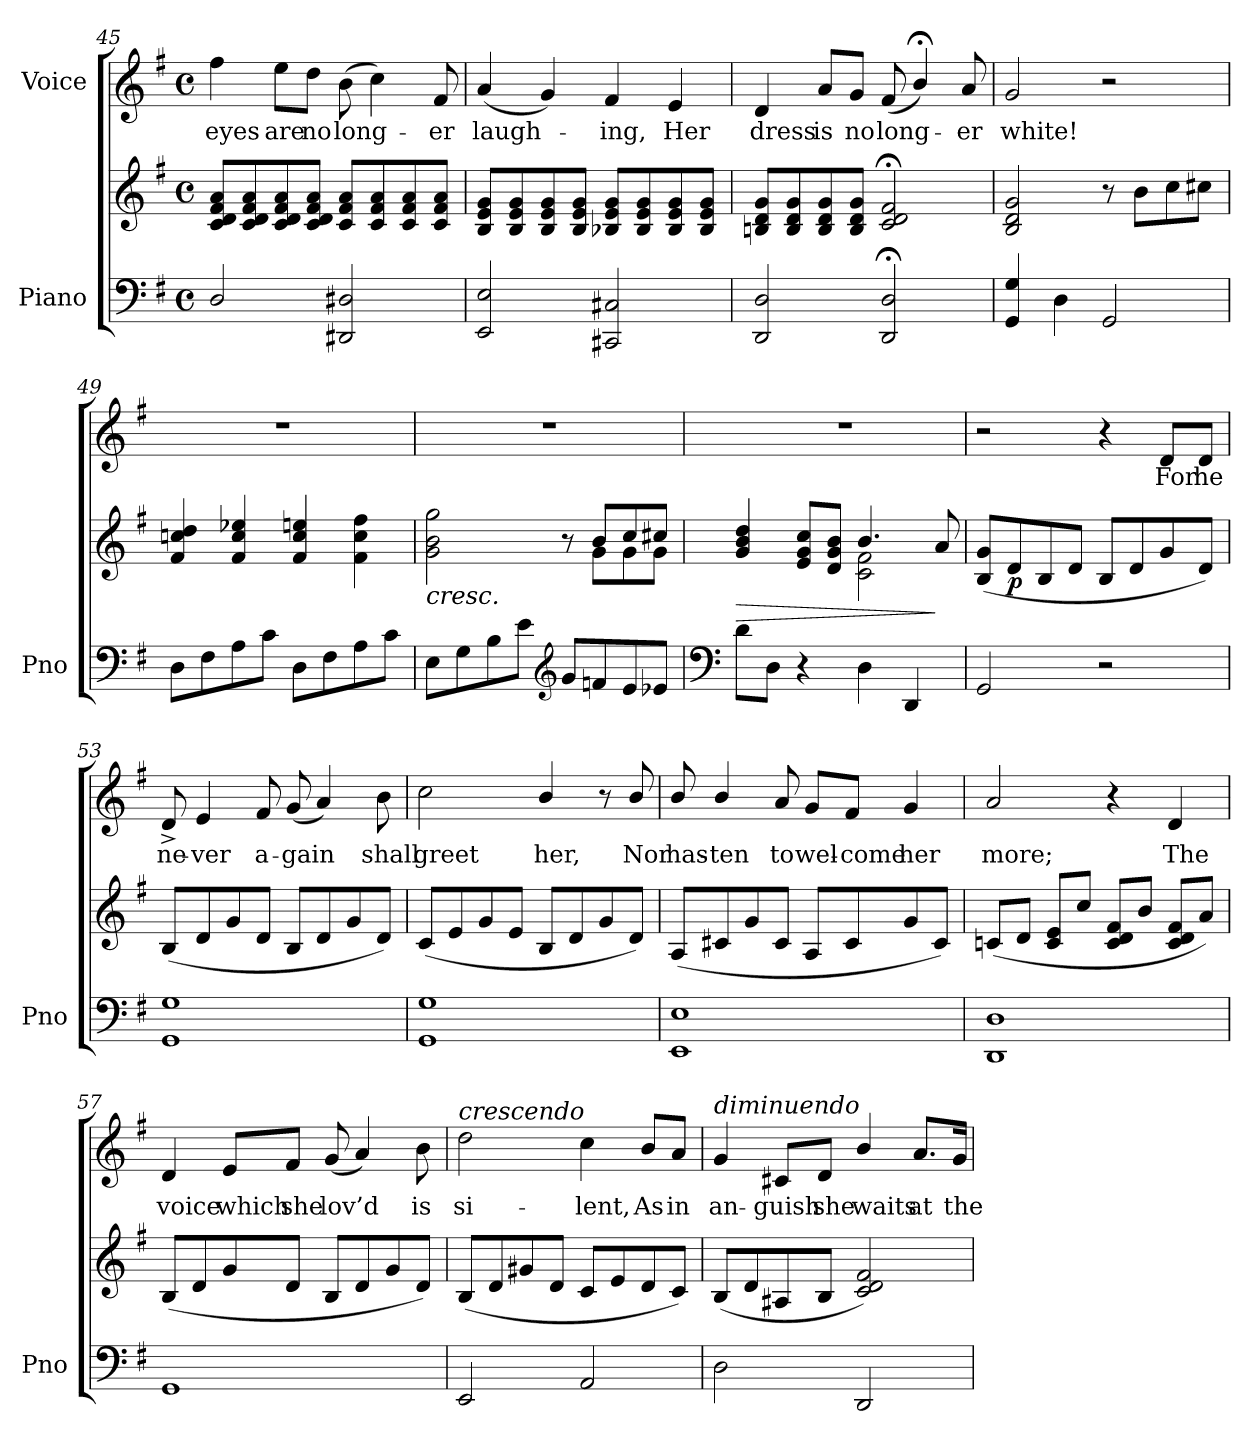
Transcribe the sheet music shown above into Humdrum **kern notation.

**kern	**kern	**dynam	**kern	**text
*part2	*part2	*part2	*part1	*part1
*staff3	*staff2	*staff2/3	*staff1	*staff1
*I"Piano	*	*	*I"Voice	*
*I'Pno	*	*	*	*
*clefF4	*clefG2	*	*clefG2	*
*k[f#]	*k[f#]	*	*k[f#]	*
*M4/4	*M4/4	*	*M4/4	*
*met(c)	*met(c)	*	*met(c)	*
=45	=45	=45	=45	=45
!	!	!	!	!LO:LY:b
2D/	8c/ 8d/ 8f#/ 8a/L	.	4ff#\	eyes
.	8c/ 8d/ 8f#/ 8a/	.	.	.
!	!	!	!	!LO:LY:b
.	8c/ 8d/ 8f#/ 8a/	.	8ee\L	are
!	!	!	!	!LO:LY:b
.	8c/ 8d/ 8f#/ 8a/J	.	8dd\J	no
!	!	!	!	!LO:LY:b
2DD#X/ 2D#X/	8c/ 8f#/ 8a/L	.	(8b\	long-
.	8c/ 8f#/ 8a/	.	4cc\)	.
.	8c/ 8f#/ 8a/	.	.	.
!	!	!	!	!LO:LY:b
.	8c/ 8f#/ 8a/J	.	8f#/	-er
=46	=46	=46	=46	=46
!	!	!	!	!LO:LY:b
2EE/ 2E/	8B/ 8e/ 8g/L	.	(4a/	laugh-
.	8B/ 8e/ 8g/	.	.	.
.	8B/ 8e/ 8g/	.	4g/)	.
.	8B/ 8e/ 8g/J	.	.	.
!	!	!	!	!LO:LY:b
2CC#X/ 2C#X/	8B-X/ 8e/ 8g/L	.	4f#/	-ing,
.	8B-/ 8e/ 8g/	.	.	.
!	!	!	!	!LO:LY:b
.	8B-/ 8e/ 8g/	.	4e/	Her
.	8B-/ 8e/ 8g/J	.	.	.
=47	=47	=47	=47	=47
!	!	!	!	!LO:LY:b
2DD/ 2D/	8Bn/ 8d/ 8g/L	.	4d/	dress
.	8B/ 8d/ 8g/	.	.	.
!	!	!	!	!LO:LY:b
.	8B/ 8d/ 8g/	.	8a/L	is
!	!	!	!	!LO:LY:b
.	8B/ 8d/ 8g/J	.	8g/J	no
!	!	!	!	!LO:LY:b
2DD/;< 2D/;<	2c/;< 2d/;< 2f#/;<	.	(8f#/	long-
.	.	.	4b;</)	.
!	!	!	!	!LO:LY:b
.	.	.	8a/	-er
!!LO:LB:g=z
=48	=48	=48	=48	=48
!	!	!	!	!LO:LY:b
4GG/ 4G/	2B/ 2d/ 2g/	.	2g/	white!
4D\	.	.	.	.
2GG/	8r	.	2r	.
.	8b\L	.	.	.
.	8cc\	.	.	.
.	8cc#X\J	.	.	.
=49	=49	=49	=49	=49
8D\L	4f#/ 4ccn/ 4dd/	.	1r	.
8F#\	.	.	.	.
8A\	4f#/ 4cc/ 4ee-X/	.	.	.
8c\J	.	.	.	.
8D\L	4f#/ 4cc/ 4een/	.	.	.
8F#\	.	.	.	.
8A\	4f#\ 4cc\ 4ff#\	.	.	.
8c\J	.	.	.	.
=50	=50	=50	=50	=50
*	*^	*	*	*
!	!LO:TX:b:i:t=cresc.	!	!	!	!
8E\L	2g\ 2b\ 2gg\	2ryy	.	1r	.
8G\	.	.	.	.	.
8B\	.	.	.	.	.
8e\J	.	.	.	.	.
*clefG2	*	*	*	*	*
8g/L	8r	8ryy	.	.	.
8fn/	8b/L	8g\L	.	.	.
8e/	8cc/	8g\	.	.	.
8e-X/J	8cc#X/J	8g\J	.	.	.
=51	=51	=51	=51	=51	=51
*clefF4	*	*	*	*	*
!	!	!	!LO:HP:b	!	!
8d\L	4g/ 4b/ 4dd/	2ryy	>	1r	.
8D\J	.	.	.	.	.
4r	8e/ 8g/ 8cc/L	.	.	.	.
.	8d/ 8g/ 8b/J	.	.	.	.
4D\	4.b/	2c\ 2f#\	.	.	.
4DD/	.	.	.	.	.
.	8a/	.	]	.	.
*	*v	*v	*	*	*
!!LO:LB:g=z
=52	=52	=52	=52	=52
2GG/	(8B/ 8g/L	.	2r	.
!	!	!LO:DY:b	!	!
.	8d/	p	.	.
.	8B/	.	.	.
.	8d/J	.	.	.
2r	8B/L	.	4r	.
.	8d/	.	.	.
!	!	!	!	!LO:LY:b
.	8g/	.	8d/L	For
!	!	!	!	!LO:LY:b
.	8d/J)	.	8d/J	he
=53	=53	=53	=53	=53
!	!	!	!	!LO:LY:b
1GG 1G	(8B/L	.	8d^>/	ne-
!	!	!	!	!LO:LY:b
.	8d/	.	4e/	-ver
.	8g/	.	.	.
!	!	!	!	!LO:LY:b
.	8d/J	.	8f#/	a-
!	!	!	!	!LO:LY:b
.	8B/L	.	(8g/	-gain
.	8d/	.	4a/)	.
.	8g/	.	.	.
!	!	!	!	!LO:LY:b
.	8d/J)	.	8b\	shall
=54	=54	=54	=54	=54
!	!	!	!	!LO:LY:b
1GG 1G	(8c/L	.	2cc\	greet
.	8e/	.	.	.
.	8g/	.	.	.
.	8e/J	.	.	.
!	!	!	!	!LO:LY:b
.	8B/L	.	4b/	her,
.	8d/	.	.	.
.	8g/	.	8r	.
!	!	!	!	!LO:LY:b
.	8d/J)	.	8b/	Nor
=55	=55	=55	=55	=55
!	!	!	!	!LO:LY:b
1EE 1E	(8A/L	.	8b/	has-
!	!	!	!	!LO:LY:b
.	8c#X/	.	4b/	-ten
.	8g/	.	.	.
!	!	!	!	!LO:LY:b
.	8c#/J	.	8a/	to
!	!	!	!	!LO:LY:b
.	8A/L	.	8g/L	wel-
!	!	!	!	!LO:LY:b
.	8c#/	.	8f#/J	-come
!	!	!	!	!LO:LY:b
.	8g/	.	4g/	her
.	8c#/J)	.	.	.
!!LO:PB:g=z
=56	=56	=56	=56	=56
!	!	!	!	!LO:LY:b
1DD 1D	(8cn/L	.	2a/	more;
.	8d/J	.	.	.
.	8c/ 8e/L	.	.	.
.	8cc/J	.	.	.
.	8c/ 8d/ 8f#/L	.	4r	.
.	8b/J	.	.	.
!	!	!	!	!LO:LY:b
.	8c/ 8d/ 8f#/L	.	4d/	The
.	8a/J)	.	.	.
=57	=57	=57	=57	=57
!	!	!	!	!LO:LY:b
1GG	(8B/L	.	4d/	voice
.	8d/	.	.	.
!	!	!	!	!LO:LY:b
.	8g/	.	8e/L	which
!	!	!	!	!LO:LY:b
.	8d/J	.	8f#/J	she
!	!	!	!	!LO:LY:b
.	8B/L	.	(8g/	lov’d
.	8d/	.	4a/)	.
.	8g/	.	.	.
!	!	!	!	!LO:LY:b
.	8d/J)	.	8b\	is
=58	=58	=58	=58	=58
!	!	!	!LO:TX:a:i:t=crescendo	!
!	!	!	!	!LO:LY:b
2EE/	(8B/L	.	2dd\	si-
.	8d/	.	.	.
.	8g#X/	.	.	.
.	8d/J	.	.	.
!	!	!	!	!LO:LY:b
2AA/	8c/L	.	4cc\	-lent,
.	8e/	.	.	.
!	!	!	!	!LO:LY:b
.	8d/	.	8b/L	As
!	!	!	!	!LO:LY:b
.	8c/J)	.	8a/J	in
=59	=59	=59	=59	=59
!	!	!	!LO:TX:a:i:t=diminuendo	!
!	!	!	!	!LO:LY:b
2D\	(8B/L	.	4g/	an-
.	8d/	.	.	.
!	!	!	!	!LO:LY:b
.	8A#X/	.	8c#X/L	-guish
!	!	!	!	!LO:LY:b
.	8B/J	.	8d/J	she
!	!	!	!	!LO:LY:b
2DD/	2c/ 2d/ 2f#/)	.	4b/	waits
!	!	!	!	!LO:LY:b
.	.	.	8.a/L	at
!	!	!	!	!LO:LY:b
.	.	.	16g/Jk	the
=	=	=	=	=
*-	*-	*-	*-	*-
